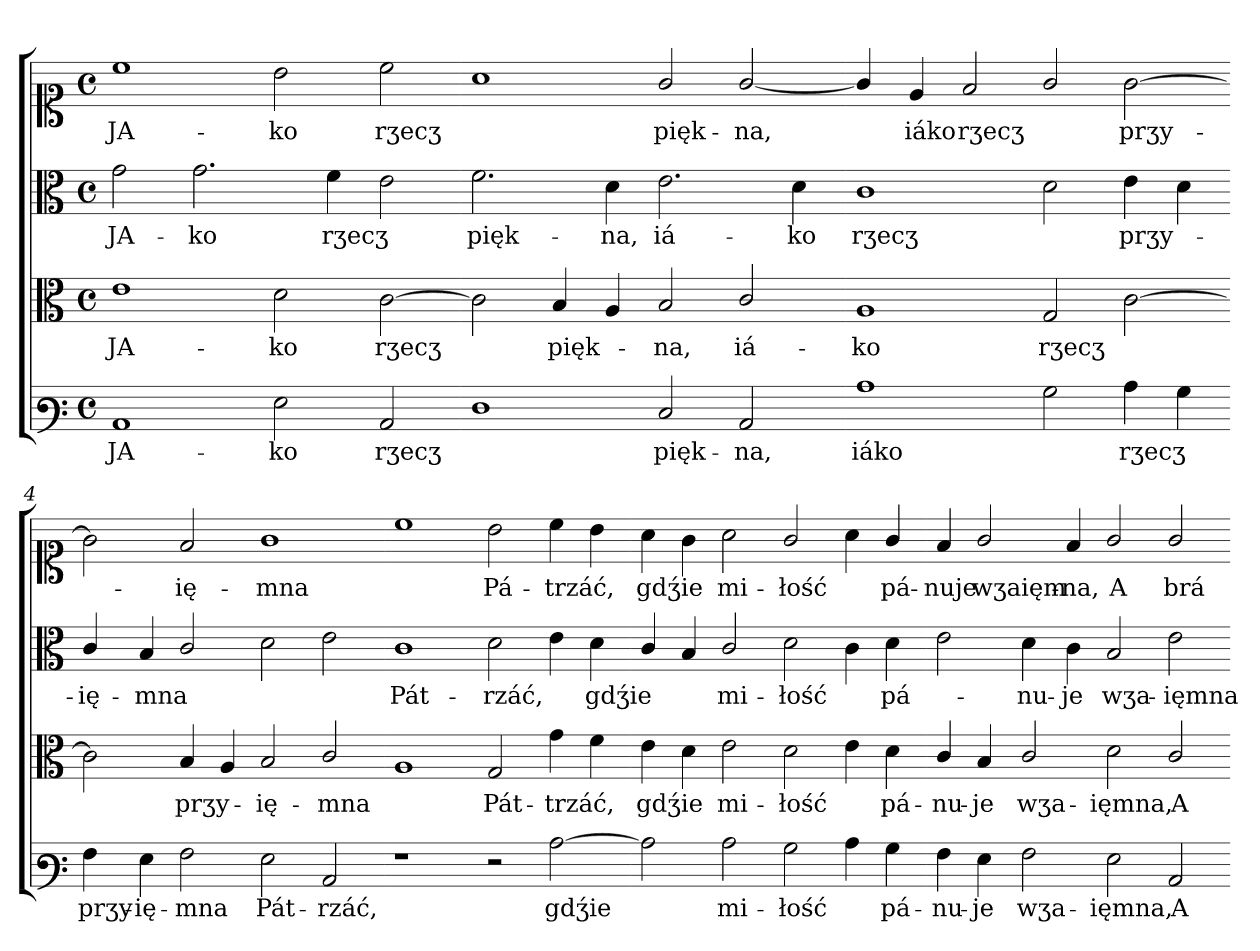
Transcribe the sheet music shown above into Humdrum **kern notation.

**kern	**text	**kern	**text	**kern	**text	**kern	**text
*part4	*part4	*part3	*part3	*part2	*part2	*part1	*part1
*staff4	*staff4	*staff3	*staff3	*staff2	*staff2	*staff1	*staff1
*clefF3	*	*clefC3	*	*clefC3	*	*clefC1	*
*k[]	*	*k[]	*	*k[]	*	*k[]	*
*M4/2	*	*M4/2	*	*M4/2	*	*M4/2	*
*met(c)	*	*met(c)	*	*met(c)	*	*met(c)	*
=1	=1	=1	=1	=1	=1	=1	=1
1C/	JA-	1e\	JA-	2g\	JA-	1cc\	JA-
.	.	.	.	2.g\	-ko	.	.
2G\	-ko	2d\	-ko	.	.	2b\	-ko
.	.	.	.	4f\	rʒecʒ	.	.
2C/	rʒecʒ	[2c\	rʒecʒ	2e\	.	2cc\	rʒecʒ
=2-	=2-	=2-	=2-	=2-	=2-	=2-	=2-
1F\	.	2c\]	.	2.f\	pięk-	1a\	.
.	.	4B/	pięk-	.	.	.	.
.	.	4A/	.	4d\	-na,	.	.
2E/	pięk-	2B/	-na,	2.e\	iá-	2g/	pięk-
2C/	-na,	2c/	iá-	.	.	[2g/	-na,
.	.	.	.	4d\	-ko	.	.
=3-	=3-	=3-	=3-	=3-	=3-	=3-	=3-
1c\	iáko	1A/	-ko	1c\	rʒecʒ	4g/]	.
.	.	.	.	.	.	4e/	iáko
.	.	.	.	.	.	2f/	rʒecʒ
2B\	.	2G/	rʒecʒ	2d\	.	2g/	.
4c\	rʒecʒ	[2c\	.	4e\	prʒy-	[2g\	prʒy-
4B\	.	.	.	4d\	.	.	.
=4-	=4-	=4-	=4-	=4-	=4-	=4-	=4-
4A\	prʒy-	2c\]	.	4c/	-ię-	2g\]	.
4G\	-ię-	.	.	4B/	-mna	.	.
2A\	-mna	4B/	prʒy-	2c/	.	2f/	-ię-
.	.	4A/	.	.	.	.	.
2G\	Pát-	2B/	-ię-	2d\	.	1g\	-mna
2C/	-rzáć,	2c/	-mna	2e\	.	.	.
=5-	=5-	=5-	=5-	=5-	=5-	=5-	=5-
1r	.	1A/	.	1c\	Pát-	1cc\	.
2r	.	2G/	Pát-	2d\	-rzáć,	2b\	Pá-
[2c\	gdʒ́ie	4g\	trzáć,	4e\	.	4cc\	-trzáć,
.	.	4f\	.	4d\	gdʒ́ie	4b\	.
=6-	=6-	=6-	=6-	=6-	=6-	=6-	=6-
2c\]	.	4e\	gdʒ́ie	4c/	.	4a\	gdʒ́ie
.	.	4d\	.	4B/	.	4g\	.
2c\	mi-	2e\	mi-	2c/	mi-	2a\	mi-
2B\	-łość	2d\	-łość	2d\	-łość	2g/	-łość
4c\	.	4e\	.	4c\	.	4a\	.
4B\	pá-	4d\	pá-	4d\	pá-	4g/	pá-
=7-	=7-	=7-	=7-	=7-	=7-	=7-	=7-
4A\	-nu-	4c/	-nu-	2e\	.	4f/	-nuje
4G\	-je	4B/	-je	.	.	2g/	wʒaięm-
2A\	wʒa-	2c/	wʒa-	4d\	-nu-	.	.
.	.	.	.	4c\	-je	4f/	-na,
2G\	-ięmna,	2d\	-ięmna,	2B/	wʒa-	2g/	A
2C/	A	2c/	A	2e\	-ięmna	2g/	brá-
=-	=-	=-	=-	=-	=-	=-	=-
*-	*-	*-	*-	*-	*-	*-	*-
